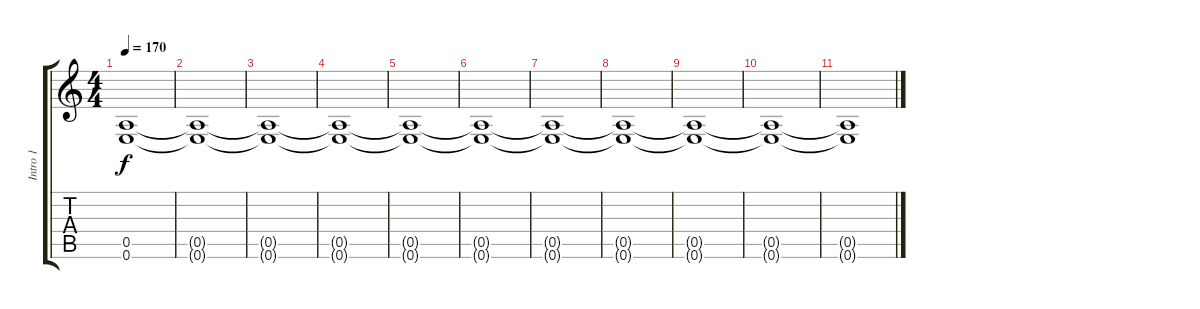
\track ("Intro 1" "Intro 1") {instrument distortionguitar}
\staff {score tabs}
\tuning (E4 B3 G3 D3 A2 E2) {hide}
\ts (4 4)
\tempo 170
\clef g2
\ks c
(0.5{t} 0.6{t}).1{dy f} |
(0.5{t} 0.6{t}).1 |
(0.5{t} 0.6{t}).1 |
(0.5{t} 0.6{t}).1 |
(0.5{t} 0.6{t}).1 |
(0.5{t} 0.6{t}).1 |
(0.5{t} 0.6{t}).1 |
(0.5{t} 0.6{t}).1 |
(0.5{t} 0.6{t}).1 |
(0.5{t} 0.6{t}).1 |
(0.5{t} 0.6{t}).1
